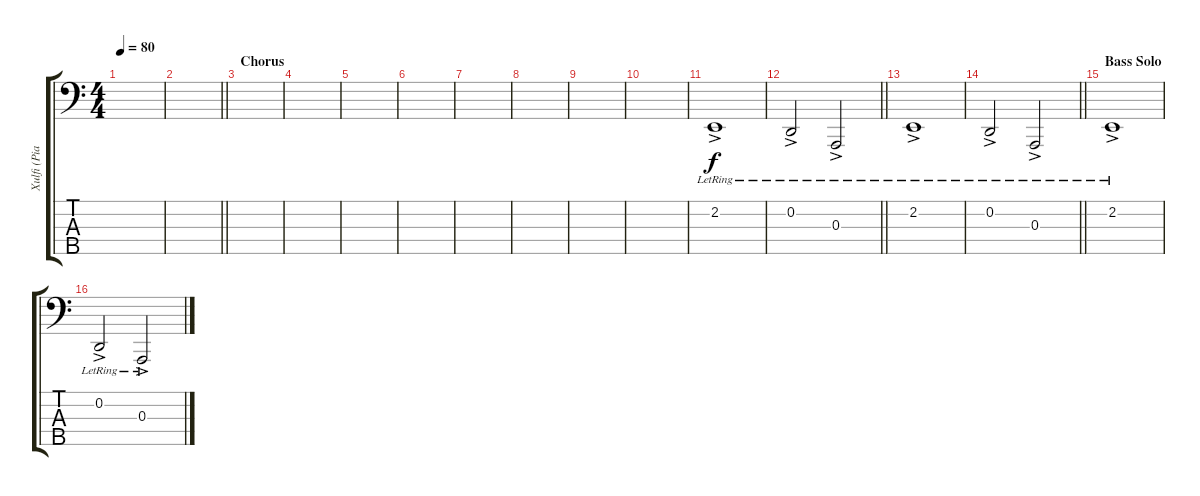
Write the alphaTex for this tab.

\track ("Xulfi (Piano Bass)" "Xulfi (Pia") {instrument acousticgrandpiano}
\staff {score tabs}
\tuning (G2 D2 A1 E1 B0) {hide}
\ts (4 4)
\tempo 80
\clef f4
\ks c
|
\barLineRight lightlight
|
\section ("" "Chorus")
|
|
|
|
|
|
|
|
2.2{ac lr}.1 |
\barLineRight lightlight
0.2{ac lr}.2 0.3{ac lr}.2 |
\section ("" "")
2.2{ac lr}.1 |
\barLineRight lightlight
0.2{ac lr}.2 0.3{ac lr}.2 |
\section ("" "Bass Solo")
2.2{ac lr}.1 |
0.2{ac lr}.2 0.3{ac lr}.2
